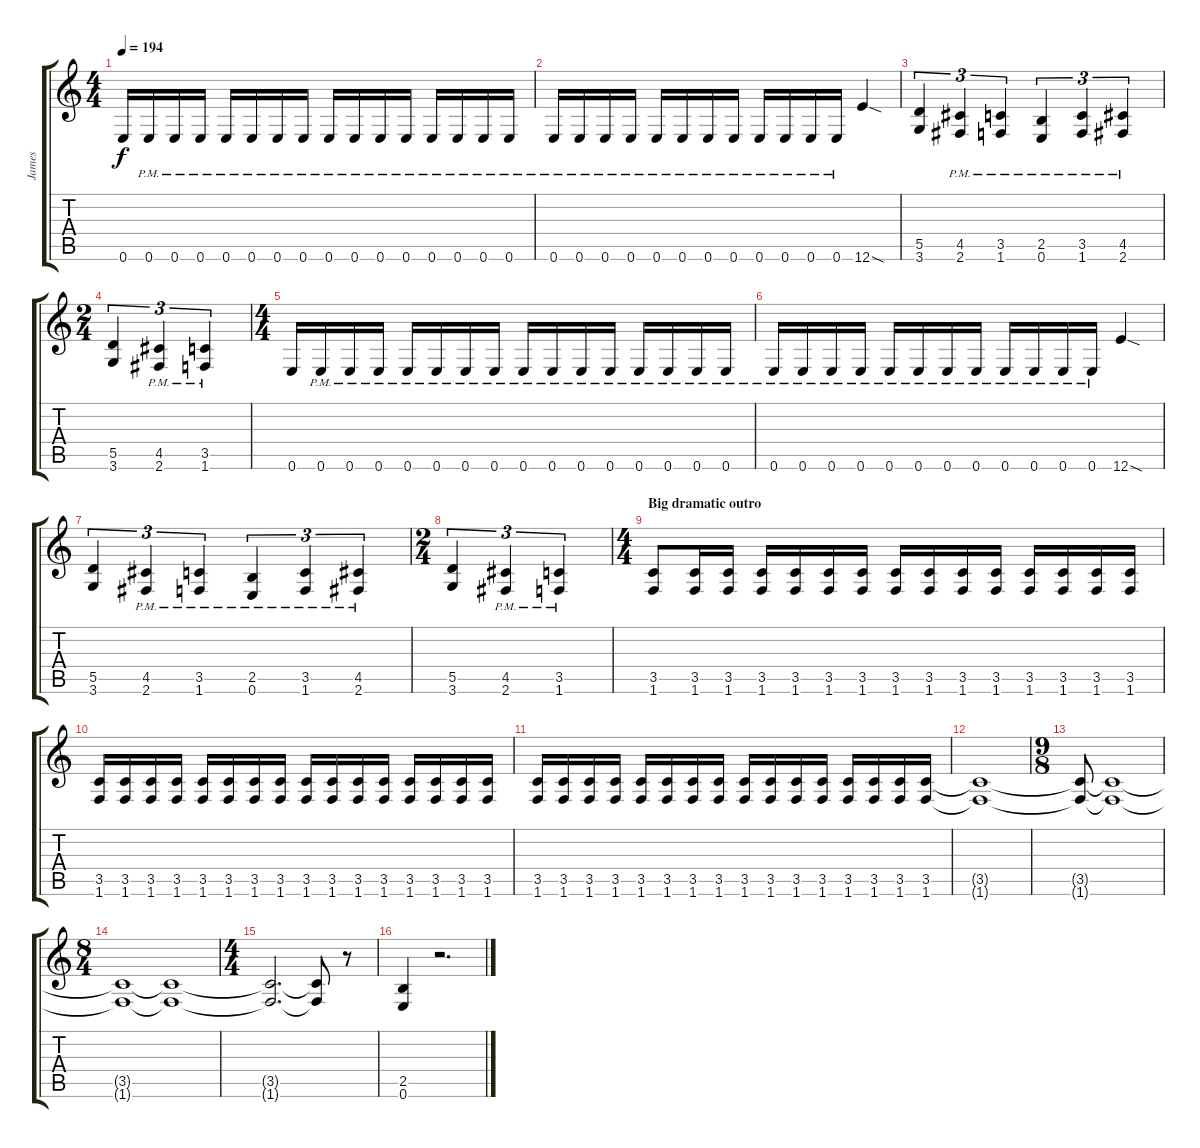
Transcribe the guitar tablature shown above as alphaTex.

\track ("James" "James") {instrument distortionguitar}
\staff {score tabs}
\tuning (E4 B3 G3 D3 A2 E2) {hide}
\ts (4 4)
\tempo 194
\clef g2
\ks c
0.6.16{dy f} 0.6{pm}.16 0.6{pm}.16 0.6{pm}.16 0.6{pm}.16 0.6{pm}.16 0.6{pm}.16 0.6{pm}.16 0.6{pm}.16 0.6{pm}.16 0.6{pm}.16 0.6{pm}.16 0.6{pm}.16 0.6{pm}.16 0.6{pm}.16 0.6{pm}.16 |
0.6{pm}.16 0.6{pm}.16 0.6{pm}.16 0.6{pm}.16 0.6{pm}.16 0.6{pm}.16 0.6{pm}.16 0.6{pm}.16 0.6{pm}.16 0.6{pm}.16 0.6{pm}.16 0.6{pm}.16 12.6{sod}.4 |
(5.5 3.6).4{tu (3 2)} (4.5{pm} 2.6{pm}).4{tu (3 2)} (3.5{pm} 1.6{pm}).4{tu (3 2)} (2.5{pm} 0.6{pm}).4{tu (3 2)} (3.5{pm} 1.6{pm}).4{tu (3 2)} (4.5{pm} 2.6{pm}).4{tu (3 2)} |
\ts (2 4)
(5.5 3.6).4{tu (3 2)} (4.5{pm} 2.6{pm}).4{tu (3 2)} (3.5{pm} 1.6{pm}).4{tu (3 2)} |
\ts (4 4)
0.6.16 0.6{pm}.16 0.6{pm}.16 0.6{pm}.16 0.6{pm}.16 0.6{pm}.16 0.6{pm}.16 0.6{pm}.16 0.6{pm}.16 0.6{pm}.16 0.6{pm}.16 0.6{pm}.16 0.6{pm}.16 0.6{pm}.16 0.6{pm}.16 0.6{pm}.16 |
0.6{pm}.16 0.6{pm}.16 0.6{pm}.16 0.6{pm}.16 0.6{pm}.16 0.6{pm}.16 0.6{pm}.16 0.6{pm}.16 0.6{pm}.16 0.6{pm}.16 0.6{pm}.16 0.6{pm}.16 12.6{sod}.4 |
(5.5 3.6).4{tu (3 2)} (4.5{pm} 2.6{pm}).4{tu (3 2)} (3.5{pm} 1.6{pm}).4{tu (3 2)} (2.5{pm} 0.6{pm}).4{tu (3 2)} (3.5{pm} 1.6{pm}).4{tu (3 2)} (4.5{pm} 2.6{pm}).4{tu (3 2)} |
\ts (2 4)
(5.5 3.6).4{tu (3 2)} (4.5{pm} 2.6{pm}).4{tu (3 2)} (3.5{pm} 1.6{pm}).4{tu (3 2)} |
\ts (4 4)
\section ("" "Big dramatic outro")
(3.5 1.6).8 (3.5 1.6).16 (3.5 1.6).16 (3.5 1.6).16 (3.5 1.6).16 (3.5 1.6).16 (3.5 1.6).16 (3.5 1.6).16 (3.5 1.6).16 (3.5 1.6).16 (3.5 1.6).16 (3.5 1.6).16 (3.5 1.6).16 (3.5 1.6).16 (3.5 1.6).16 |
(3.5 1.6).16 (3.5 1.6).16 (3.5 1.6).16 (3.5 1.6).16 (3.5 1.6).16 (3.5 1.6).16 (3.5 1.6).16 (3.5 1.6).16 (3.5 1.6).16 (3.5 1.6).16 (3.5 1.6).16 (3.5 1.6).16 (3.5 1.6).16 (3.5 1.6).16 (3.5 1.6).16 (3.5 1.6).16 |
(3.5 1.6).16 (3.5 1.6).16 (3.5 1.6).16 (3.5 1.6).16 (3.5 1.6).16 (3.5 1.6).16 (3.5 1.6).16 (3.5 1.6).16 (3.5 1.6).16 (3.5 1.6).16 (3.5 1.6).16 (3.5 1.6).16 (3.5 1.6).16 (3.5 1.6).16 (3.5 1.6).16 (3.5 1.6).16 |
(3.5{t} 1.6{t}).1 |
\ts (9 8)
(3.5{t} 1.6{t}).8 (3.5{t} 1.6{t}).1 |
\ts (8 4)
(3.5{t} 1.6{t}).1 (3.5{t} 1.6{t}).1 |
\ts (4 4)
(3.5{t} 1.6{t}).2{d} (3.5{t} 1.6{t}).8 r.8 |
(2.5 0.6).4 r.2{d}
